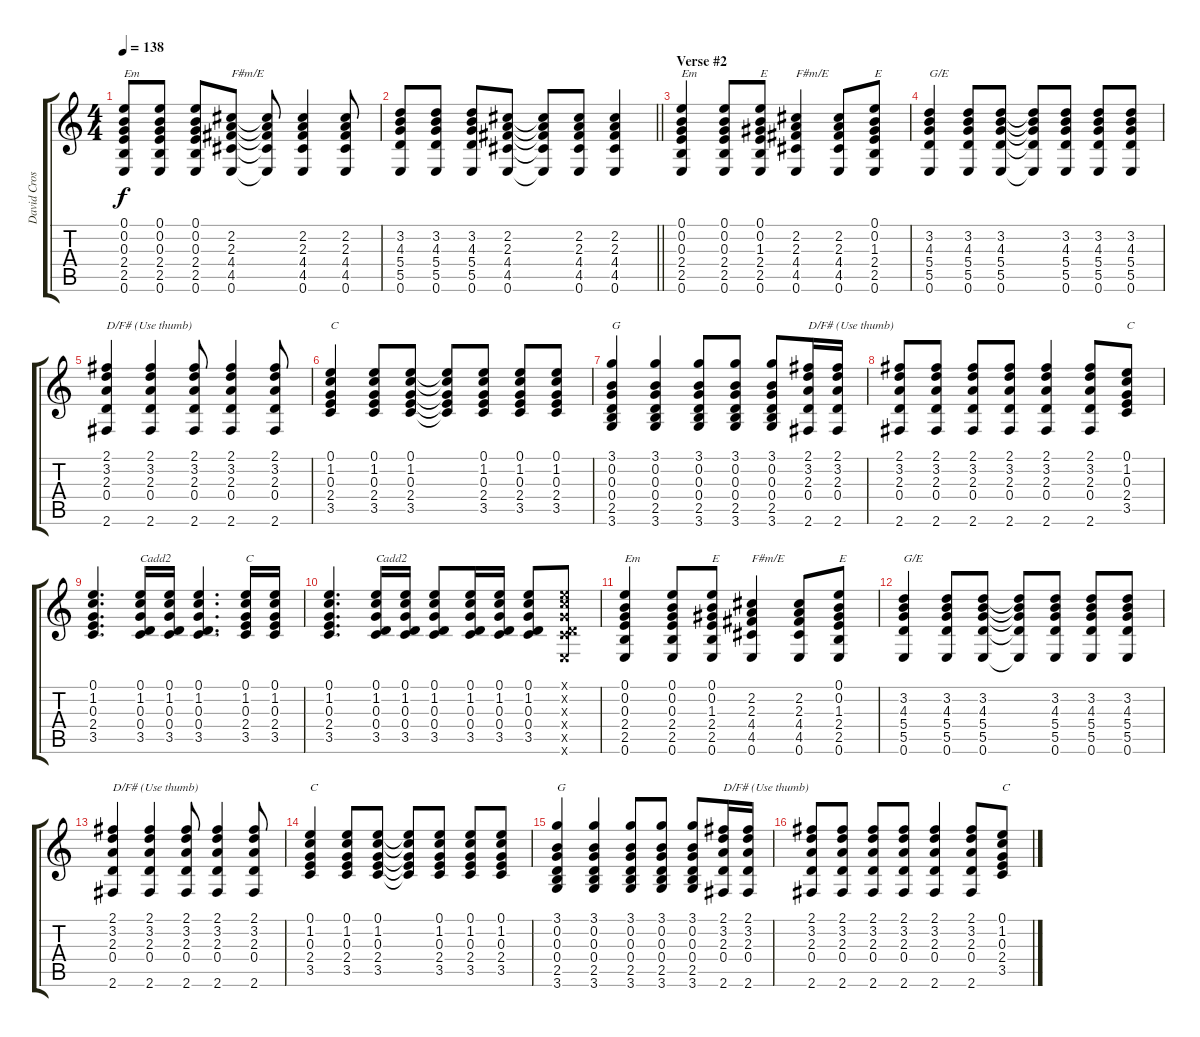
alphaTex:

\track ("David Crosby" "David Cros") {instrument electricguitarclean}
\staff {score tabs}
\tuning (E4 B3 G3 D3 A2 E2) {hide}
\ts (4 4)
\tempo 138
\clef g2
\ks c
(0.1 0.2 0.3 2.4 2.5 0.6).8{txt "Em" dy f} (0.1 0.2 0.3 2.4 2.5 0.6).8 (0.1 0.2 0.3 2.4 2.5 0.6).8 (2.2 2.3 4.4 4.5 0.6).8{txt "F#m/E"} (2.2{t} 2.3{t} 4.4{t} 4.5{t} 0.6{t}).8 (2.2 2.3 4.4 4.5 0.6).4 (2.2 2.3 4.4 4.5 0.6).8 |
\barLineRight lightlight
(3.2 4.3 5.4 5.5 0.6).8 (3.2 4.3 5.4 5.5 0.6).8 (3.2 4.3 5.4 5.5 0.6).8 (2.2 2.3 4.4 4.5 0.6).8 (2.2{t} 2.3{t} 4.4{t} 4.5{t} 0.6{t}).8 (2.2 2.3 4.4 4.5 0.6).8 (2.2 2.3 4.4 4.5 0.6).4 |
\section ("" "Verse #2")
(0.1 0.2 0.3 2.4 2.5 0.6).4{txt "Em"} (0.1 0.2 0.3 2.4 2.5 0.6).8 (0.1 0.2 1.3 2.4 2.5 0.6).8{txt "E"} (2.2 2.3 4.4 4.5 0.6).4{txt "F#m/E"} (2.2 2.3 4.4 4.5 0.6).8 (0.1 0.2 1.3 2.4 2.5 0.6).8{txt "E"} |
(3.2 4.3 5.4 5.5 0.6).4{txt "G/E"} (3.2 4.3 5.4 5.5 0.6).8 (3.2 4.3 5.4 5.5 0.6).8 (3.2{t} 4.3{t} 5.4{t} 5.5{t} 0.6{t}).8 (3.2 4.3 5.4 5.5 0.6).8 (3.2 4.3 5.4 5.5 0.6).8 (3.2 4.3 5.4 5.5 0.6).8 |
(2.1 3.2 2.3 0.4 2.6).4{txt "D/F# (Use thumb)"} (2.1 3.2 2.3 0.4 2.6).4 (2.1 3.2 2.3 0.4 2.6).8 (2.1 3.2 2.3 0.4 2.6).4 (2.1 3.2 2.3 0.4 2.6).8 |
(0.1 1.2 0.3 2.4 3.5).4{txt "C"} (0.1 1.2 0.3 2.4 3.5).8 (0.1 1.2 0.3 2.4 3.5).8 (0.1{t} 1.2{t} 0.3{t} 2.4{t} 3.5{t}).8 (0.1 1.2 0.3 2.4 3.5).8 (0.1 1.2 0.3 2.4 3.5).8 (0.1 1.2 0.3 2.4 3.5).8 |
(3.1 0.2 0.3 0.4 2.5 3.6).4{txt "G"} (3.1 0.2 0.3 0.4 2.5 3.6).4 (3.1 0.2 0.3 0.4 2.5 3.6).8 (3.1 0.2 0.3 0.4 2.5 3.6).8 (3.1 0.2 0.3 0.4 2.5 3.6).8 (2.1 3.2 2.3 0.4 2.6).16{txt "D/F# (Use thumb)"} (2.1 3.2 2.3 0.4 2.6).16 |
(2.1 3.2 2.3 0.4 2.6).8 (2.1 3.2 2.3 0.4 2.6).8 (2.1 3.2 2.3 0.4 2.6).8 (2.1 3.2 2.3 0.4 2.6).8 (2.1 3.2 2.3 0.4 2.6).4 (2.1 3.2 2.3 0.4 2.6).8 (0.1 1.2 0.3 2.4 3.5).8{txt "C"} |
(0.1 1.2 0.3 2.4 3.5).4{d} (0.1 1.2 0.3 0.4 3.5).16{txt "Cadd2"} (0.1 1.2 0.3 0.4 3.5).16 (0.1 1.2 0.3 0.4 3.5).4{d} (0.1 1.2 0.3 2.4 3.5).16{txt "C"} (0.1 1.2 0.3 2.4 3.5).16 |
(0.1 1.2 0.3 2.4 3.5).4{d} (0.1 1.2 0.3 0.4 3.5).16{txt "Cadd2"} (0.1 1.2 0.3 0.4 3.5).16 (0.1 1.2 0.3 0.4 3.5).8 (0.1 1.2 0.3 0.4 3.5).16 (0.1 1.2 0.3 0.4 3.5).16 (0.1 1.2 0.3 0.4 3.5).8 (0.1{x} 1.2{x} 0.3{x} 0.4{x} 3.5{x} 0.6{x}).8 |
(0.1 0.2 0.3 2.4 2.5 0.6).4{txt "Em"} (0.1 0.2 0.3 2.4 2.5 0.6).8 (0.1 0.2 1.3 2.4 2.5 0.6).8{txt "E"} (2.2 2.3 4.4 4.5 0.6).4{txt "F#m/E"} (2.2 2.3 4.4 4.5 0.6).8 (0.1 0.2 1.3 2.4 2.5 0.6).8{txt "E"} |
(3.2 4.3 5.4 5.5 0.6).4{txt "G/E"} (3.2 4.3 5.4 5.5 0.6).8 (3.2 4.3 5.4 5.5 0.6).8 (3.2{t} 4.3{t} 5.4{t} 5.5{t} 0.6{t}).8 (3.2 4.3 5.4 5.5 0.6).8 (3.2 4.3 5.4 5.5 0.6).8 (3.2 4.3 5.4 5.5 0.6).8 |
(2.1 3.2 2.3 0.4 2.6).4{txt "D/F# (Use thumb)"} (2.1 3.2 2.3 0.4 2.6).4 (2.1 3.2 2.3 0.4 2.6).8 (2.1 3.2 2.3 0.4 2.6).4 (2.1 3.2 2.3 0.4 2.6).8 |
(0.1 1.2 0.3 2.4 3.5).4{txt "C"} (0.1 1.2 0.3 2.4 3.5).8 (0.1 1.2 0.3 2.4 3.5).8 (0.1{t} 1.2{t} 0.3{t} 2.4{t} 3.5{t}).8 (0.1 1.2 0.3 2.4 3.5).8 (0.1 1.2 0.3 2.4 3.5).8 (0.1 1.2 0.3 2.4 3.5).8 |
(3.1 0.2 0.3 0.4 2.5 3.6).4{txt "G"} (3.1 0.2 0.3 0.4 2.5 3.6).4 (3.1 0.2 0.3 0.4 2.5 3.6).8 (3.1 0.2 0.3 0.4 2.5 3.6).8 (3.1 0.2 0.3 0.4 2.5 3.6).8 (2.1 3.2 2.3 0.4 2.6).16{txt "D/F# (Use thumb)"} (2.1 3.2 2.3 0.4 2.6).16 |
(2.1 3.2 2.3 0.4 2.6).8 (2.1 3.2 2.3 0.4 2.6).8 (2.1 3.2 2.3 0.4 2.6).8 (2.1 3.2 2.3 0.4 2.6).8 (2.1 3.2 2.3 0.4 2.6).4 (2.1 3.2 2.3 0.4 2.6).8 (0.1 1.2 0.3 2.4 3.5).8{txt "C"}
